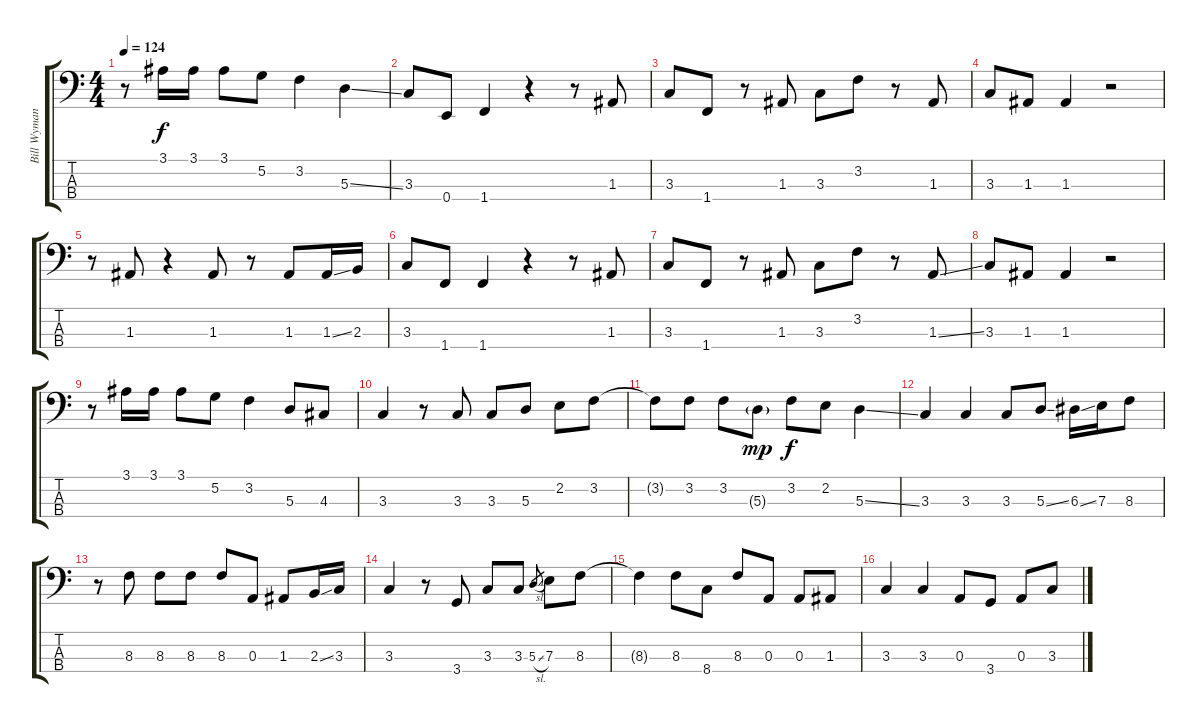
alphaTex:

\track ("Bill Wyman" "Bill Wyman") {instrument electricbasspick}
\staff {score tabs}
\tuning (G2 D2 A1 E1) {hide}
\ts (4 4)
\tempo 124
\clef f4
\ks c
r.8{dy f} 3.1.16 3.1.16 3.1.8 5.2.8 3.2.4 5.3{ss}.4 |
3.3.8 0.4.8 1.4.4 r.4 r.8 1.3.8 |
3.3.8 1.4.8 r.8 1.3.8 3.3.8 3.2.8 r.8 1.3.8 |
3.3.8 1.3.8 1.3.4 r.2 |
r.8 1.3.8 r.4 1.3.8 r.8 1.3.8 1.3{ss}.16 2.3.16 |
3.3.8 1.4.8 1.4.4 r.4 r.8 1.3.8 |
3.3.8 1.4.8 r.8 1.3.8 3.3.8 3.2.8 r.8 1.3{ss}.8 |
3.3.8 1.3.8 1.3.4 r.2 |
r.8 3.1.16 3.1.16 3.1.8 5.2.8 3.2.4 5.3.8 4.3.8 |
3.3.4 r.8 3.3.8 3.3.8 5.3.8 2.2.8 3.2.8 |
3.2{t}.8 3.2.8 3.2.8 5.3{g}.8{dy mp} 3.2.8{dy f} 2.2.8 5.3{ss}.4 |
3.3.4 3.3.4 3.3.8 5.3{ss}.8 6.3{ss}.16 7.3.16 8.3.8 |
r.8 8.3.8 8.3.8 8.3.8 8.3.8 0.3.8 1.3.8 2.3{ss}.16 3.3.16 |
3.3.4 r.8 3.4.8 3.3.8 3.3.8 5.3{sl}.8{gr} 7.3.8 8.3.8 |
8.3{t}.4 8.3.8 8.4.8 8.3.8 0.3.8 0.3.8 1.3.8 |
3.3.4 3.3.4 0.3.8 3.4.8 0.3.8 3.3.8
